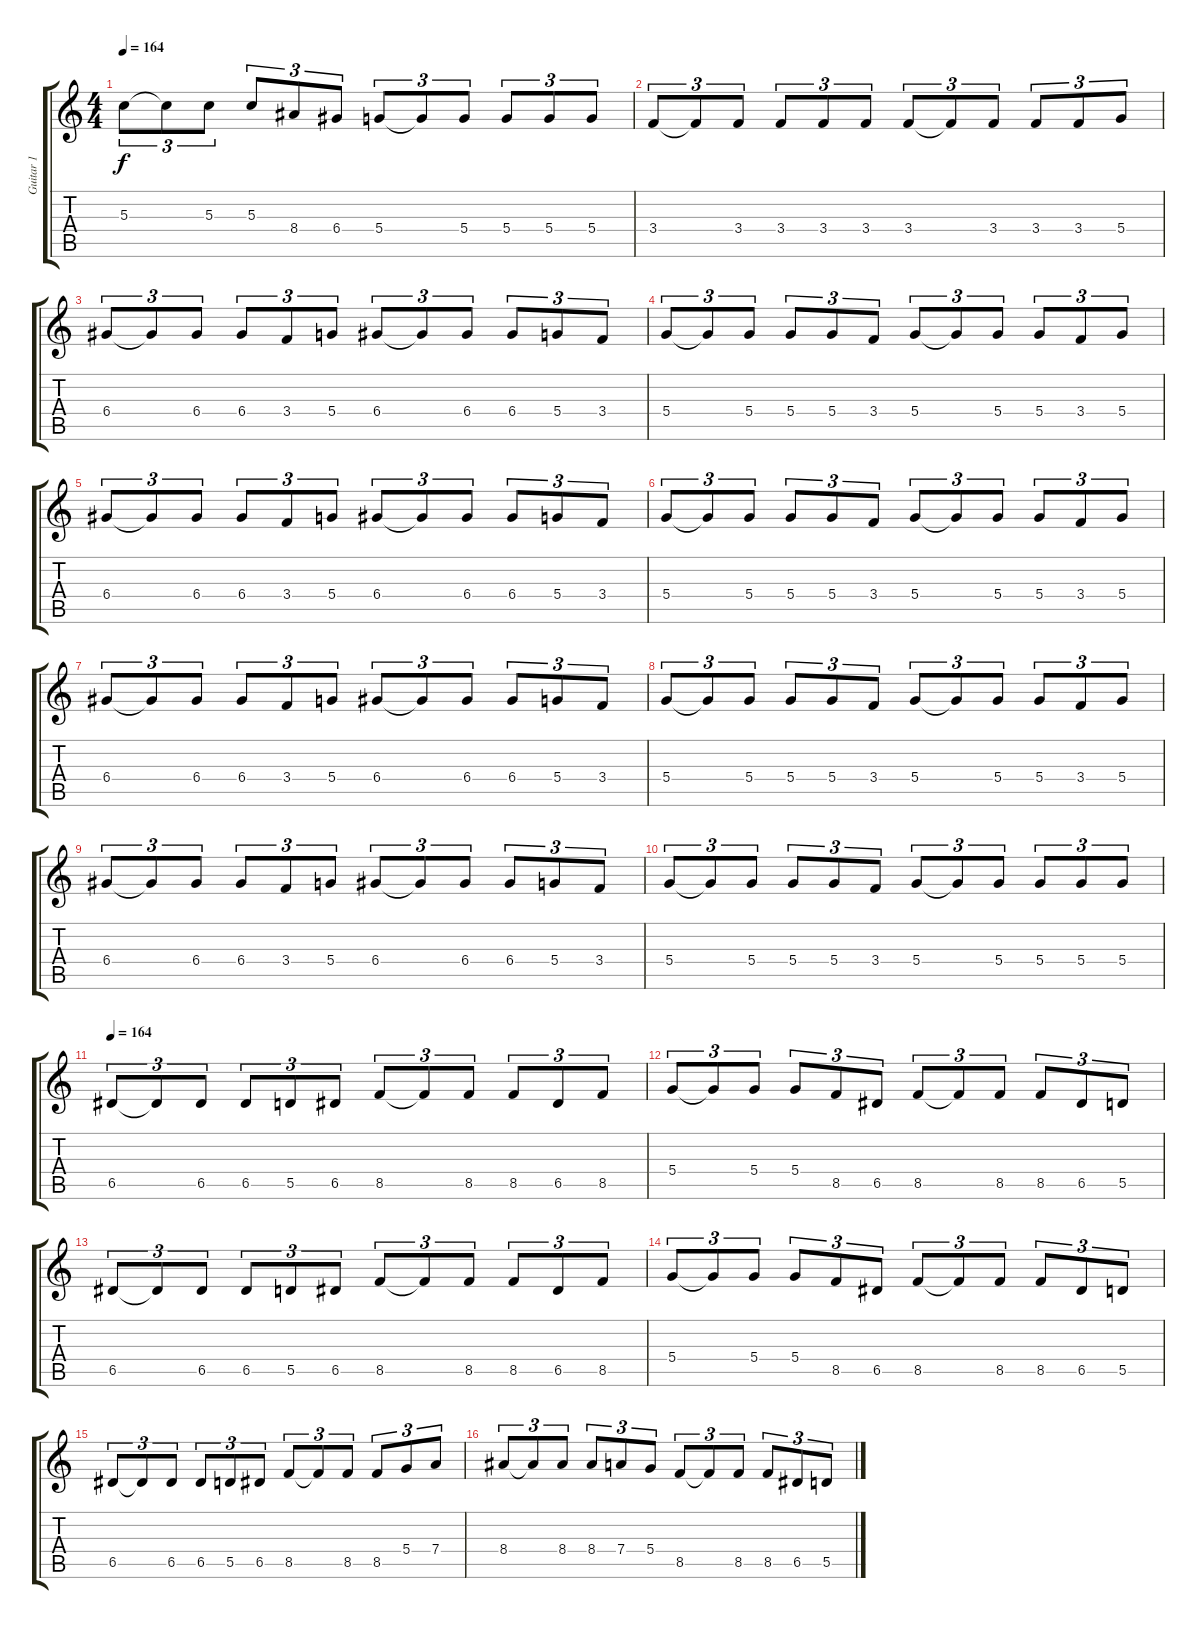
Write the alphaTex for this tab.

\track ("Guitar 1" "Guitar 1") {instrument distortionguitar}
\staff {score tabs}
\tuning (E4 B3 G3 D3 A2 E2) {hide}
\ts (4 4)
\tempo 164
\clef g2
\ks c
5.3.8{tu (3 2) dy f} 5.3{t}.8{tu (3 2)} 5.3.8{tu (3 2)} 5.3.8{tu (3 2)} 8.4.8{tu (3 2)} 6.4.8{tu (3 2)} 5.4.8{tu (3 2)} 5.4{t}.8{tu (3 2)} 5.4.8{tu (3 2)} 5.4.8{tu (3 2)} 5.4.8{tu (3 2)} 5.4.8{tu (3 2)} |
3.4.8{tu (3 2)} 3.4{t}.8{tu (3 2)} 3.4.8{tu (3 2)} 3.4.8{tu (3 2)} 3.4.8{tu (3 2)} 3.4.8{tu (3 2)} 3.4.8{tu (3 2)} 3.4{t}.8{tu (3 2)} 3.4.8{tu (3 2)} 3.4.8{tu (3 2)} 3.4.8{tu (3 2)} 5.4.8{tu (3 2)} |
6.4.8{tu (3 2)} 6.4{t}.8{tu (3 2)} 6.4.8{tu (3 2)} 6.4.8{tu (3 2)} 3.4.8{tu (3 2)} 5.4.8{tu (3 2)} 6.4.8{tu (3 2)} 6.4{t}.8{tu (3 2)} 6.4.8{tu (3 2)} 6.4.8{tu (3 2)} 5.4.8{tu (3 2)} 3.4.8{tu (3 2)} |
5.4.8{tu (3 2)} 5.4{t}.8{tu (3 2)} 5.4.8{tu (3 2)} 5.4.8{tu (3 2)} 5.4.8{tu (3 2)} 3.4.8{tu (3 2)} 5.4.8{tu (3 2)} 5.4{t}.8{tu (3 2)} 5.4.8{tu (3 2)} 5.4.8{tu (3 2)} 3.4.8{tu (3 2)} 5.4.8{tu (3 2)} |
6.4.8{tu (3 2)} 6.4{t}.8{tu (3 2)} 6.4.8{tu (3 2)} 6.4.8{tu (3 2)} 3.4.8{tu (3 2)} 5.4.8{tu (3 2)} 6.4.8{tu (3 2)} 6.4{t}.8{tu (3 2)} 6.4.8{tu (3 2)} 6.4.8{tu (3 2)} 5.4.8{tu (3 2)} 3.4.8{tu (3 2)} |
5.4.8{tu (3 2)} 5.4{t}.8{tu (3 2)} 5.4.8{tu (3 2)} 5.4.8{tu (3 2)} 5.4.8{tu (3 2)} 3.4.8{tu (3 2)} 5.4.8{tu (3 2)} 5.4{t}.8{tu (3 2)} 5.4.8{tu (3 2)} 5.4.8{tu (3 2)} 3.4.8{tu (3 2)} 5.4.8{tu (3 2)} |
6.4.8{tu (3 2)} 6.4{t}.8{tu (3 2)} 6.4.8{tu (3 2)} 6.4.8{tu (3 2)} 3.4.8{tu (3 2)} 5.4.8{tu (3 2)} 6.4.8{tu (3 2)} 6.4{t}.8{tu (3 2)} 6.4.8{tu (3 2)} 6.4.8{tu (3 2)} 5.4.8{tu (3 2)} 3.4.8{tu (3 2)} |
5.4.8{tu (3 2)} 5.4{t}.8{tu (3 2)} 5.4.8{tu (3 2)} 5.4.8{tu (3 2)} 5.4.8{tu (3 2)} 3.4.8{tu (3 2)} 5.4.8{tu (3 2)} 5.4{t}.8{tu (3 2)} 5.4.8{tu (3 2)} 5.4.8{tu (3 2)} 3.4.8{tu (3 2)} 5.4.8{tu (3 2)} |
6.4.8{tu (3 2)} 6.4{t}.8{tu (3 2)} 6.4.8{tu (3 2)} 6.4.8{tu (3 2)} 3.4.8{tu (3 2)} 5.4.8{tu (3 2)} 6.4.8{tu (3 2)} 6.4{t}.8{tu (3 2)} 6.4.8{tu (3 2)} 6.4.8{tu (3 2)} 5.4.8{tu (3 2)} 3.4.8{tu (3 2)} |
5.4.8{tu (3 2)} 5.4{t}.8{tu (3 2)} 5.4.8{tu (3 2)} 5.4.8{tu (3 2)} 5.4.8{tu (3 2)} 3.4.8{tu (3 2)} 5.4.8{tu (3 2)} 5.4{t}.8{tu (3 2)} 5.4.8{tu (3 2)} 5.4.8{tu (3 2)} 5.4.8{tu (3 2)} 5.4.8{tu (3 2)} |
\tempo 164
6.5.8{tu (3 2)} 6.5{t}.8{tu (3 2)} 6.5.8{tu (3 2)} 6.5.8{tu (3 2)} 5.5.8{tu (3 2)} 6.5.8{tu (3 2)} 8.5.8{tu (3 2)} 8.5{t}.8{tu (3 2)} 8.5.8{tu (3 2)} 8.5.8{tu (3 2)} 6.5.8{tu (3 2)} 8.5.8{tu (3 2)} |
5.4.8{tu (3 2)} 5.4{t}.8{tu (3 2)} 5.4.8{tu (3 2)} 5.4.8{tu (3 2)} 8.5.8{tu (3 2)} 6.5.8{tu (3 2)} 8.5.8{tu (3 2)} 8.5{t}.8{tu (3 2)} 8.5.8{tu (3 2)} 8.5.8{tu (3 2)} 6.5.8{tu (3 2)} 5.5.8{tu (3 2)} |
6.5.8{tu (3 2)} 6.5{t}.8{tu (3 2)} 6.5.8{tu (3 2)} 6.5.8{tu (3 2)} 5.5.8{tu (3 2)} 6.5.8{tu (3 2)} 8.5.8{tu (3 2)} 8.5{t}.8{tu (3 2)} 8.5.8{tu (3 2)} 8.5.8{tu (3 2)} 6.5.8{tu (3 2)} 8.5.8{tu (3 2)} |
5.4.8{tu (3 2)} 5.4{t}.8{tu (3 2)} 5.4.8{tu (3 2)} 5.4.8{tu (3 2)} 8.5.8{tu (3 2)} 6.5.8{tu (3 2)} 8.5.8{tu (3 2)} 8.5{t}.8{tu (3 2)} 8.5.8{tu (3 2)} 8.5.8{tu (3 2)} 6.5.8{tu (3 2)} 5.5.8{tu (3 2)} |
6.5.8{tu (3 2)} 6.5{t}.8{tu (3 2)} 6.5.8{tu (3 2)} 6.5.8{tu (3 2)} 5.5.8{tu (3 2)} 6.5.8{tu (3 2)} 8.5.8{tu (3 2)} 8.5{t}.8{tu (3 2)} 8.5.8{tu (3 2)} 8.5.8{tu (3 2)} 5.4.8{tu (3 2)} 7.4.8{tu (3 2)} |
8.4.8{tu (3 2)} 8.4{t}.8{tu (3 2)} 8.4.8{tu (3 2)} 8.4.8{tu (3 2)} 7.4.8{tu (3 2)} 5.4.8{tu (3 2)} 8.5.8{tu (3 2)} 8.5{t}.8{tu (3 2)} 8.5.8{tu (3 2)} 8.5.8{tu (3 2)} 6.5.8{tu (3 2)} 5.5.8{tu (3 2)}
